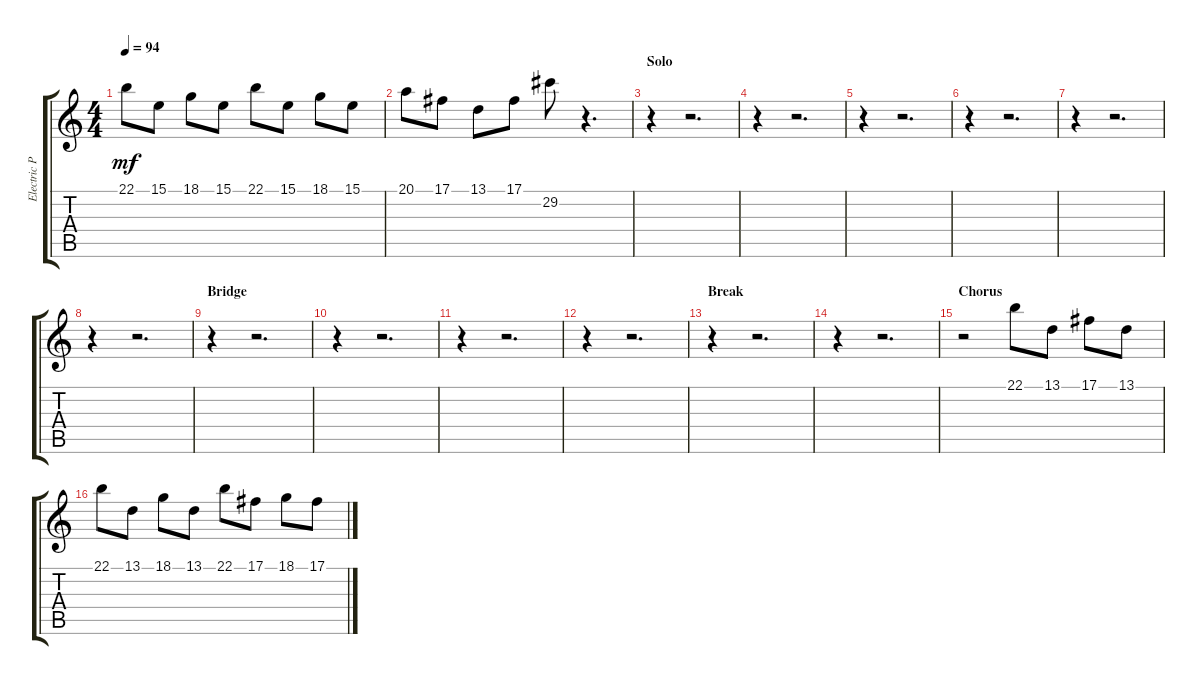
\track ("Electric Piano" "Electric P") {instrument electricgrandpiano}
\staff {score tabs}
\tuning (Db4 Ab3 E3 B2 Gb2 B1) {hide}
\ts (4 4)
\tempo 94
\clef g2
\ks c
22.1.8{dy mf} 15.1.8 18.1.8 15.1.8 22.1.8 15.1.8 18.1.8 15.1.8 |
20.1.8 17.1.8 13.1.8 17.1.8 29.2.8 r.4{d} |
\section ("" "Solo")
r.4 r.2{d} |
r.4 r.2{d} |
r.4 r.2{d} |
r.4 r.2{d} |
r.4 r.2{d} |
r.4 r.2{d} |
\section ("" "Bridge")
r.4 r.2{d} |
r.4 r.2{d} |
r.4 r.2{d} |
r.4 r.2{d} |
\section ("" "Break")
r.4 r.2{d} |
r.4 r.2{d} |
\section ("" "Chorus")
r.2 22.1.8 13.1.8 17.1.8 13.1.8 |
22.1.8 13.1.8 18.1.8 13.1.8 22.1.8 17.1.8 18.1.8 17.1.8
